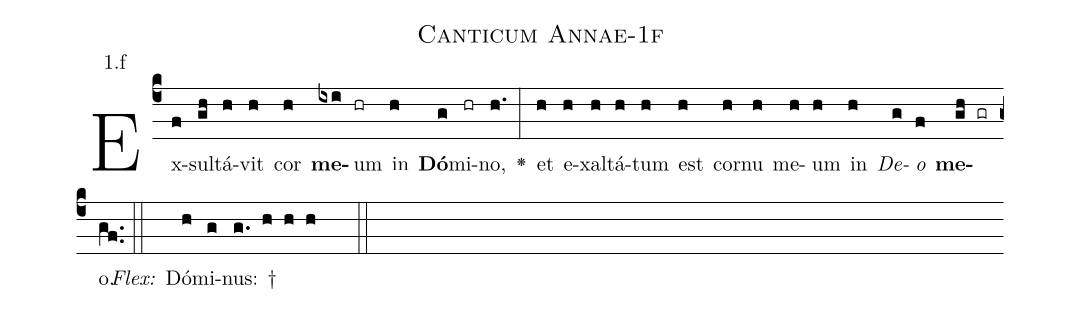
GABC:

name: Canticum Annae-1f;
annotation: 1.f;
%%
(c4)Ex(f)sul(gh)tá(h)vit(h) cor(h) <b>me</b>(ixi)um(hr) in(h) <b>Dó</b>(g)mi(hr)no,(h.) <v>\greheightstar</v>(:) et(h) e(h)xal(h)tá(h)tum(h) est(h) cor(h)nu(h) me(h)um(h) in(h) <i>De</i>(g)<i>o</i>(f) <b>me</b>(gh gr)o.(gf..) (::)
<i>Flex:</i>()  Dó(h)mi(g)nus: †(g. h h h  ::)

%E(h) u(h) o(g) u(f) a(gh) e.(gf..) (::)
